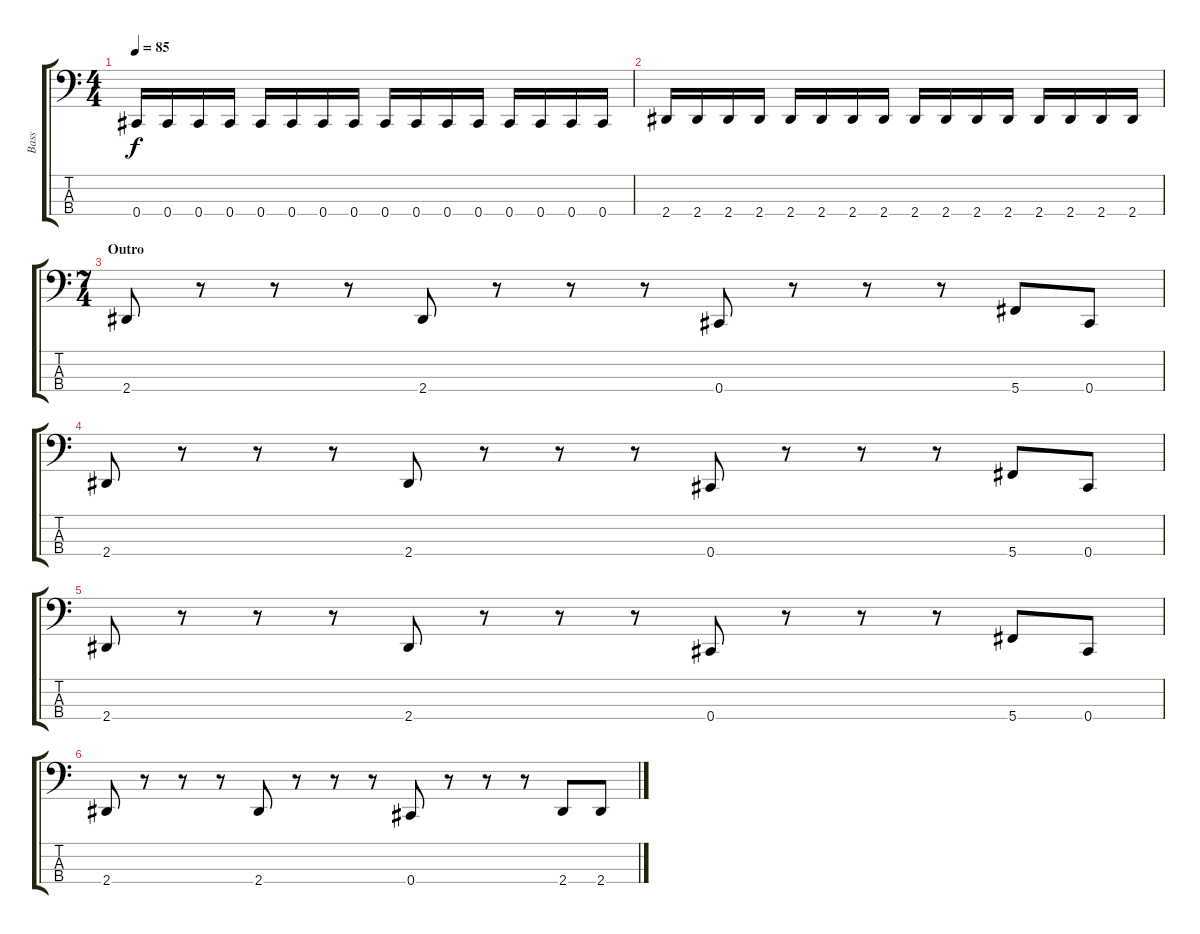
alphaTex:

\track ("Bass" "Bass") {instrument electricbasspick}
\staff {score tabs}
\tuning (Gb2 Db2 Ab1 Db1) {hide}
\ts (4 4)
\tempo 85
\clef f4
\ks c
0.4.16{dy f} 0.4.16 0.4.16 0.4.16 0.4.16 0.4.16 0.4.16 0.4.16 0.4.16 0.4.16 0.4.16 0.4.16 0.4.16 0.4.16 0.4.16 0.4.16 |
2.4.16 2.4.16 2.4.16 2.4.16 2.4.16 2.4.16 2.4.16 2.4.16 2.4.16 2.4.16 2.4.16 2.4.16 2.4.16 2.4.16 2.4.16 2.4.16 |
\ts (7 4)
\section ("" "Outro")
2.4.8 r.8 r.8 r.8 2.4.8 r.8 r.8 r.8 0.4.8 r.8 r.8 r.8 5.4.8 0.4.8 |
2.4.8 r.8 r.8 r.8 2.4.8 r.8 r.8 r.8 0.4.8 r.8 r.8 r.8 5.4.8 0.4.8 |
2.4.8 r.8 r.8 r.8 2.4.8 r.8 r.8 r.8 0.4.8 r.8 r.8 r.8 5.4.8 0.4.8 |
2.4.8 r.8 r.8 r.8 2.4.8 r.8 r.8 r.8 0.4.8 r.8 r.8 r.8 2.4.8 2.4.8
